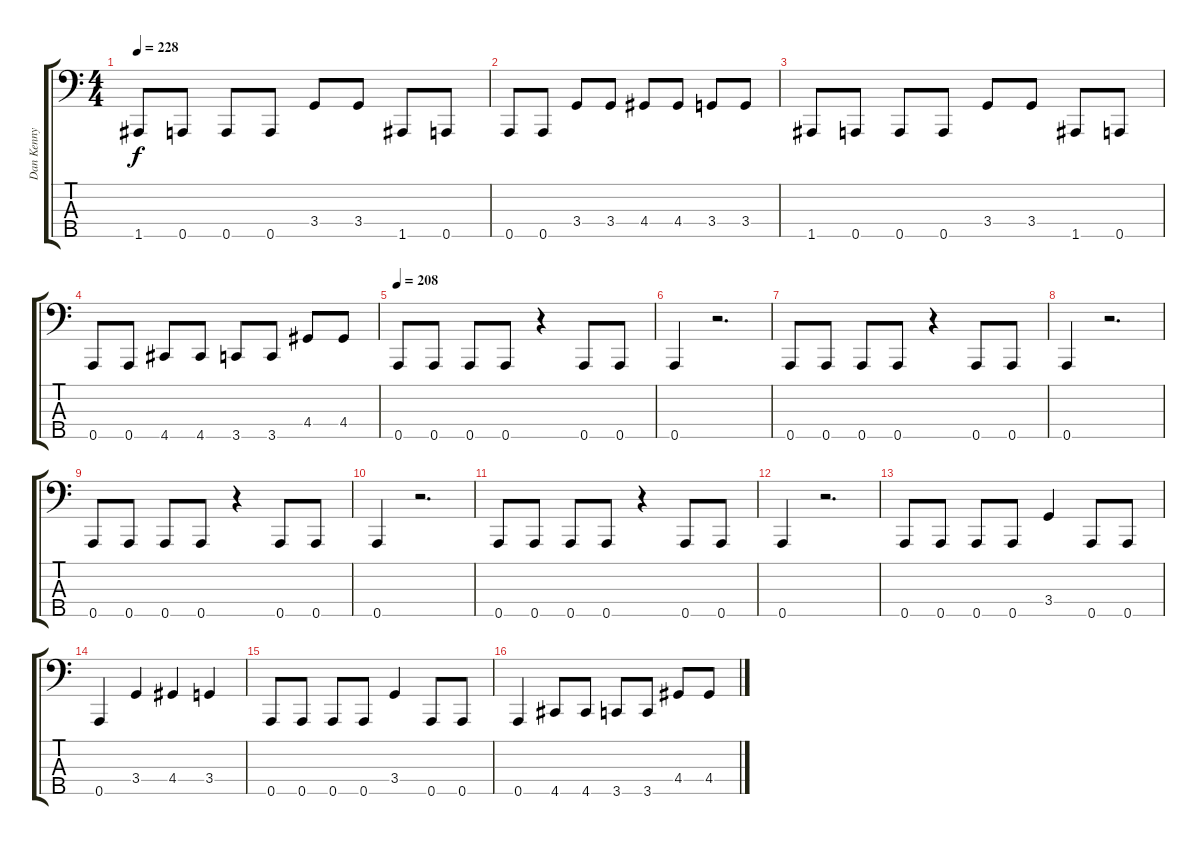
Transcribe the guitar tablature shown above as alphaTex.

\track ("Dan Kenny (Bass)" "Dan Kenny ") {instrument electricbasspick}
\staff {score tabs}
\tuning (G2 D2 A1 E1 A0) {hide}
\ts (4 4)
\tempo 228
\clef f4
\ks c
1.5.8{dy f} 0.5.8 0.5.8 0.5.8 3.4.8 3.4.8 1.5.8 0.5.8 |
0.5.8 0.5.8 3.4.8 3.4.8 4.4.8 4.4.8 3.4.8 3.4.8 |
1.5.8 0.5.8 0.5.8 0.5.8 3.4.8 3.4.8 1.5.8 0.5.8 |
0.5.8 0.5.8 4.5.8 4.5.8 3.5.8 3.5.8 4.4.8 4.4.8 |
\tempo 208
0.5.8 0.5.8 0.5.8 0.5.8 r.4 0.5.8 0.5.8 |
0.5.4 r.2{d} |
0.5.8 0.5.8 0.5.8 0.5.8 r.4 0.5.8 0.5.8 |
0.5.4 r.2{d} |
0.5.8 0.5.8 0.5.8 0.5.8 r.4 0.5.8 0.5.8 |
0.5.4 r.2{d} |
0.5.8 0.5.8 0.5.8 0.5.8 r.4 0.5.8 0.5.8 |
0.5.4 r.2{d} |
0.5.8 0.5.8 0.5.8 0.5.8 3.4.4 0.5.8 0.5.8 |
0.5.4 3.4.4 4.4.4 3.4.4 |
0.5.8 0.5.8 0.5.8 0.5.8 3.4.4 0.5.8 0.5.8 |
0.5.4 4.5.8 4.5.8 3.5.8 3.5.8 4.4.8 4.4.8
